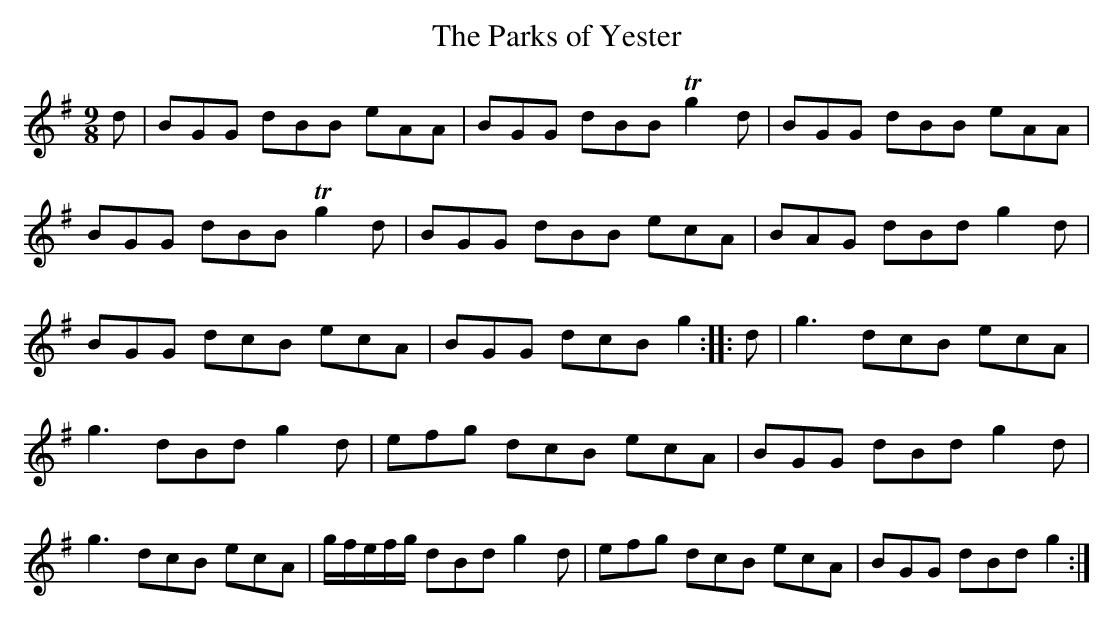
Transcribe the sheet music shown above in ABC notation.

X:1
T:Parks of Yester, The
M:9/8
L:1/8
K:G
d|BGG dBB eAA|BGG dBB Tg2d|BGG dBB eAA|
BGG dBB Tg2d|BGG dBB ecA|BAG dBd g2d|
BGG dcB ecA|BGG dcB g2::d|g3 dcB ecA|
g3 dBd g2d|efg dcB ecA|BGG dBd g2d|
g3 dcB ecA|g/f/e/f/g/ dBd g2d|efg dcB ecA|BGG dBd g2:|
